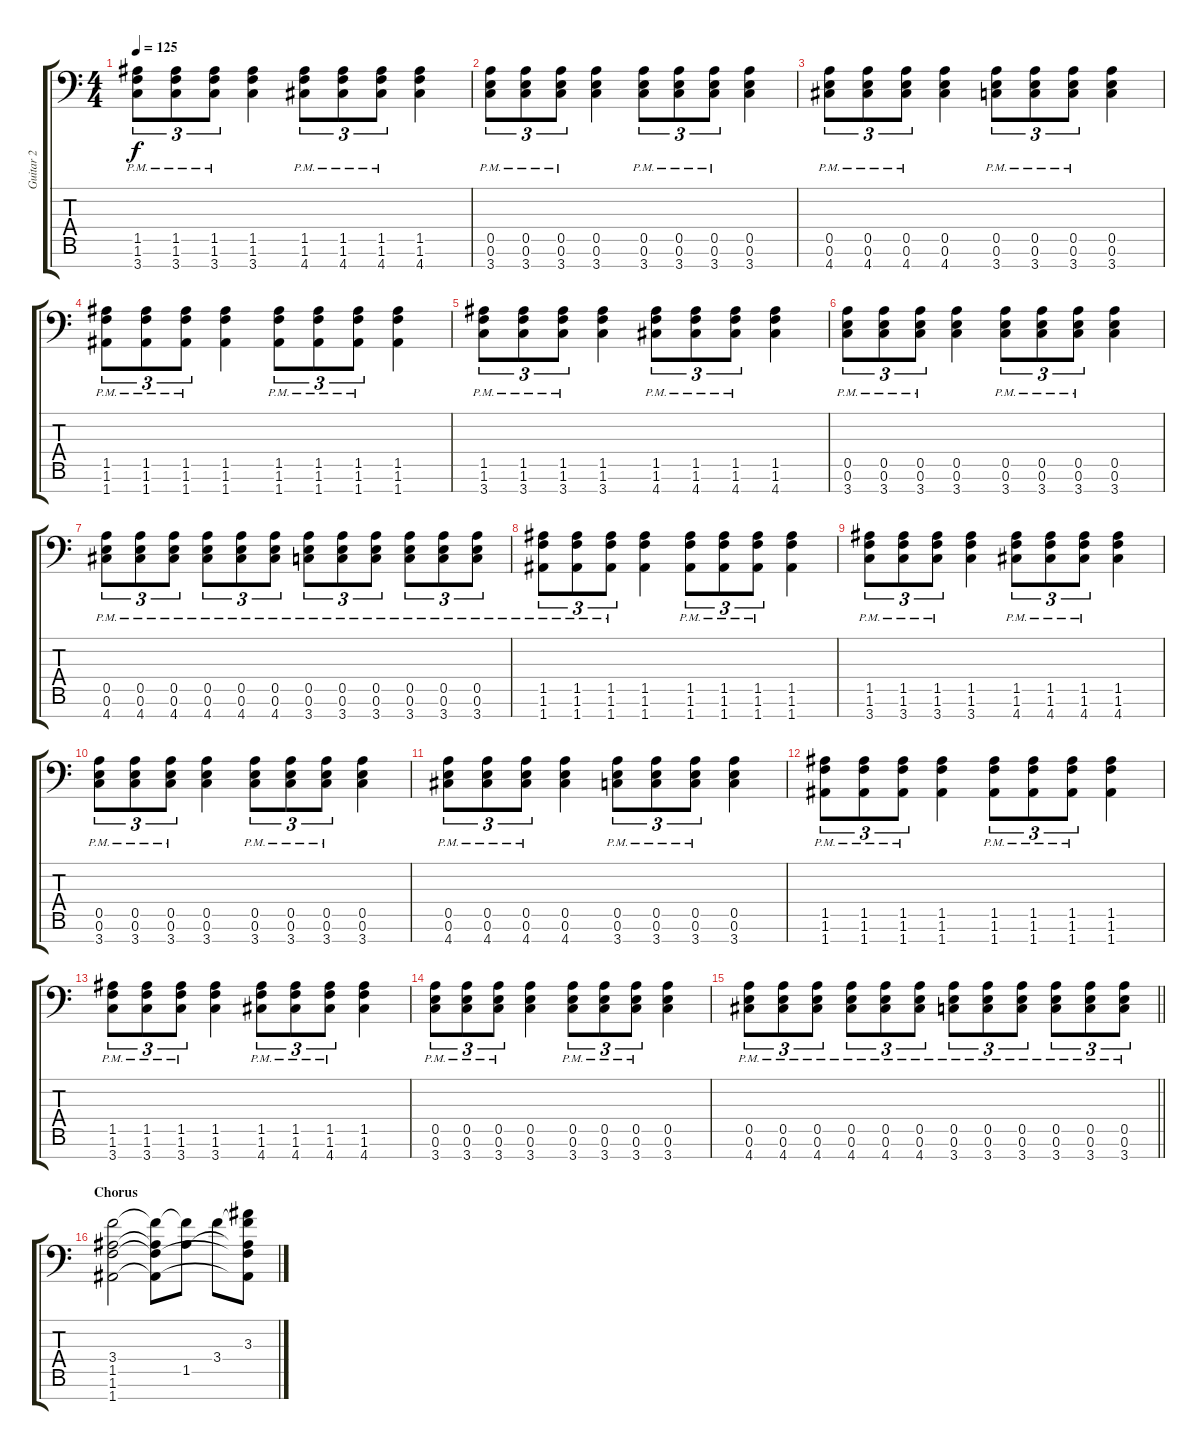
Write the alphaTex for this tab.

\track ("Guitar 2" "Guitar 2") {instrument distortionguitar}
\staff {score tabs}
\tuning (E4 B3 G3 D3 A2 E2 A1) {hide}
\ts (4 4)
\tempo 125
\clef f4
\ks c
(1.5{pm} 1.6{pm} 3.7{pm}).8{tu (3 2) dy f} (1.5{pm} 1.6{pm} 3.7{pm}).8{tu (3 2)} (1.5{pm} 1.6{pm} 3.7{pm}).8{tu (3 2)} (1.5 1.6 3.7).4 (1.5{pm} 1.6{pm} 4.7{pm}).8{tu (3 2)} (1.5{pm} 1.6{pm} 4.7{pm}).8{tu (3 2)} (1.5{pm} 1.6{pm} 4.7{pm}).8{tu (3 2)} (1.5 1.6 4.7).4 |
(0.5{pm} 0.6{pm} 3.7{pm}).8{tu (3 2)} (0.5{pm} 0.6{pm} 3.7{pm}).8{tu (3 2)} (0.5{pm} 0.6{pm} 3.7{pm}).8{tu (3 2)} (0.5 0.6 3.7).4 (0.5{pm} 0.6{pm} 3.7{pm}).8{tu (3 2)} (0.5{pm} 0.6{pm} 3.7{pm}).8{tu (3 2)} (0.5{pm} 0.6{pm} 3.7{pm}).8{tu (3 2)} (0.5 0.6 3.7).4 |
(0.5{pm} 0.6{pm} 4.7{pm}).8{tu (3 2)} (0.5{pm} 0.6{pm} 4.7{pm}).8{tu (3 2)} (0.5{pm} 0.6{pm} 4.7{pm}).8{tu (3 2)} (0.5 0.6 4.7).4 (0.5{pm} 0.6{pm} 3.7{pm}).8{tu (3 2)} (0.5{pm} 0.6{pm} 3.7{pm}).8{tu (3 2)} (0.5{pm} 0.6{pm} 3.7{pm}).8{tu (3 2)} (0.5 0.6 3.7).4 |
(1.5{pm} 1.6{pm} 1.7{pm}).8{tu (3 2)} (1.5{pm} 1.6{pm} 1.7{pm}).8{tu (3 2)} (1.5{pm} 1.6{pm} 1.7{pm}).8{tu (3 2)} (1.5 1.6 1.7).4 (1.5{pm} 1.6{pm} 1.7{pm}).8{tu (3 2)} (1.5{pm} 1.6{pm} 1.7{pm}).8{tu (3 2)} (1.5{pm} 1.6{pm} 1.7{pm}).8{tu (3 2)} (1.5 1.6 1.7).4 |
(1.5{pm} 1.6{pm} 3.7{pm}).8{tu (3 2)} (1.5{pm} 1.6{pm} 3.7{pm}).8{tu (3 2)} (1.5{pm} 1.6{pm} 3.7{pm}).8{tu (3 2)} (1.5 1.6 3.7).4 (1.5{pm} 1.6{pm} 4.7{pm}).8{tu (3 2)} (1.5{pm} 1.6{pm} 4.7{pm}).8{tu (3 2)} (1.5{pm} 1.6{pm} 4.7{pm}).8{tu (3 2)} (1.5 1.6 4.7).4 |
(0.5{pm} 0.6{pm} 3.7{pm}).8{tu (3 2)} (0.5{pm} 0.6{pm} 3.7{pm}).8{tu (3 2)} (0.5{pm} 0.6{pm} 3.7{pm}).8{tu (3 2)} (0.5 0.6 3.7).4 (0.5{pm} 0.6{pm} 3.7{pm}).8{tu (3 2)} (0.5{pm} 0.6{pm} 3.7{pm}).8{tu (3 2)} (0.5{pm} 0.6{pm} 3.7{pm}).8{tu (3 2)} (0.5 0.6 3.7).4 |
(0.5{pm} 0.6{pm} 4.7{pm}).8{tu (3 2)} (0.5{pm} 0.6{pm} 4.7{pm}).8{tu (3 2)} (0.5{pm} 0.6{pm} 4.7{pm}).8{tu (3 2)} (0.5{pm} 0.6{pm} 4.7{pm}).8{tu (3 2)} (0.5{pm} 0.6{pm} 4.7{pm}).8{tu (3 2)} (0.5{pm} 0.6{pm} 4.7{pm}).8{tu (3 2)} (0.5{pm} 0.6{pm} 3.7{pm}).8{tu (3 2)} (0.5{pm} 0.6{pm} 3.7{pm}).8{tu (3 2)} (0.5{pm} 0.6{pm} 3.7{pm}).8{tu (3 2)} (0.5{pm} 0.6{pm} 3.7{pm}).8{tu (3 2)} (0.5{pm} 0.6{pm} 3.7{pm}).8{tu (3 2)} (0.5{pm} 0.6{pm} 3.7{pm}).8{tu (3 2)} |
(1.5{pm} 1.6{pm} 1.7{pm}).8{tu (3 2)} (1.5{pm} 1.6{pm} 1.7{pm}).8{tu (3 2)} (1.5{pm} 1.6{pm} 1.7{pm}).8{tu (3 2)} (1.5 1.6 1.7).4 (1.5{pm} 1.6{pm} 1.7{pm}).8{tu (3 2)} (1.5{pm} 1.6{pm} 1.7{pm}).8{tu (3 2)} (1.5{pm} 1.6{pm} 1.7{pm}).8{tu (3 2)} (1.5 1.6 1.7).4 |
(1.5{pm} 1.6{pm} 3.7{pm}).8{tu (3 2)} (1.5{pm} 1.6{pm} 3.7{pm}).8{tu (3 2)} (1.5{pm} 1.6{pm} 3.7{pm}).8{tu (3 2)} (1.5 1.6 3.7).4 (1.5{pm} 1.6{pm} 4.7{pm}).8{tu (3 2)} (1.5{pm} 1.6{pm} 4.7{pm}).8{tu (3 2)} (1.5{pm} 1.6{pm} 4.7{pm}).8{tu (3 2)} (1.5 1.6 4.7).4 |
(0.5{pm} 0.6{pm} 3.7{pm}).8{tu (3 2)} (0.5{pm} 0.6{pm} 3.7{pm}).8{tu (3 2)} (0.5{pm} 0.6{pm} 3.7{pm}).8{tu (3 2)} (0.5 0.6 3.7).4 (0.5{pm} 0.6{pm} 3.7{pm}).8{tu (3 2)} (0.5{pm} 0.6{pm} 3.7{pm}).8{tu (3 2)} (0.5{pm} 0.6{pm} 3.7{pm}).8{tu (3 2)} (0.5 0.6 3.7).4 |
(0.5{pm} 0.6{pm} 4.7{pm}).8{tu (3 2)} (0.5{pm} 0.6{pm} 4.7{pm}).8{tu (3 2)} (0.5{pm} 0.6{pm} 4.7{pm}).8{tu (3 2)} (0.5 0.6 4.7).4 (0.5{pm} 0.6{pm} 3.7{pm}).8{tu (3 2)} (0.5{pm} 0.6{pm} 3.7{pm}).8{tu (3 2)} (0.5{pm} 0.6{pm} 3.7{pm}).8{tu (3 2)} (0.5 0.6 3.7).4 |
(1.5{pm} 1.6{pm} 1.7{pm}).8{tu (3 2)} (1.5{pm} 1.6{pm} 1.7{pm}).8{tu (3 2)} (1.5{pm} 1.6{pm} 1.7{pm}).8{tu (3 2)} (1.5 1.6 1.7).4 (1.5{pm} 1.6{pm} 1.7{pm}).8{tu (3 2)} (1.5{pm} 1.6{pm} 1.7{pm}).8{tu (3 2)} (1.5{pm} 1.6{pm} 1.7{pm}).8{tu (3 2)} (1.5 1.6 1.7).4 |
(1.5{pm} 1.6{pm} 3.7{pm}).8{tu (3 2)} (1.5{pm} 1.6{pm} 3.7{pm}).8{tu (3 2)} (1.5{pm} 1.6{pm} 3.7{pm}).8{tu (3 2)} (1.5 1.6 3.7).4 (1.5{pm} 1.6{pm} 4.7{pm}).8{tu (3 2)} (1.5{pm} 1.6{pm} 4.7{pm}).8{tu (3 2)} (1.5{pm} 1.6{pm} 4.7{pm}).8{tu (3 2)} (1.5 1.6 4.7).4 |
(0.5{pm} 0.6{pm} 3.7{pm}).8{tu (3 2)} (0.5{pm} 0.6{pm} 3.7{pm}).8{tu (3 2)} (0.5{pm} 0.6{pm} 3.7{pm}).8{tu (3 2)} (0.5 0.6 3.7).4 (0.5{pm} 0.6{pm} 3.7{pm}).8{tu (3 2)} (0.5{pm} 0.6{pm} 3.7{pm}).8{tu (3 2)} (0.5{pm} 0.6{pm} 3.7{pm}).8{tu (3 2)} (0.5 0.6 3.7).4 |
\barLineRight lightlight
(0.5{pm} 0.6{pm} 4.7{pm}).8{tu (3 2)} (0.5{pm} 0.6{pm} 4.7{pm}).8{tu (3 2)} (0.5{pm} 0.6{pm} 4.7{pm}).8{tu (3 2)} (0.5{pm} 0.6{pm} 4.7{pm}).8{tu (3 2)} (0.5{pm} 0.6{pm} 4.7{pm}).8{tu (3 2)} (0.5{pm} 0.6{pm} 4.7{pm}).8{tu (3 2)} (0.5{pm} 0.6{pm} 3.7{pm}).8{tu (3 2)} (0.5{pm} 0.6{pm} 3.7{pm}).8{tu (3 2)} (0.5{pm} 0.6{pm} 3.7{pm}).8{tu (3 2)} (0.5{pm} 0.6{pm} 3.7{pm}).8{tu (3 2)} (0.5{pm} 0.6{pm} 3.7{pm}).8{tu (3 2)} (0.5{pm} 0.6{pm} 3.7{pm}).8{tu (3 2)} |
\section ("" "Chorus")
(3.4 1.5 1.6 1.7).2 (3.4{t} 1.5{t} 1.6{t} 1.7{t}).8 (3.4{t} 1.5).8 3.4.8 (3.3 3.4{t} 1.5{t} 1.6{t} 1.7{t}).8
